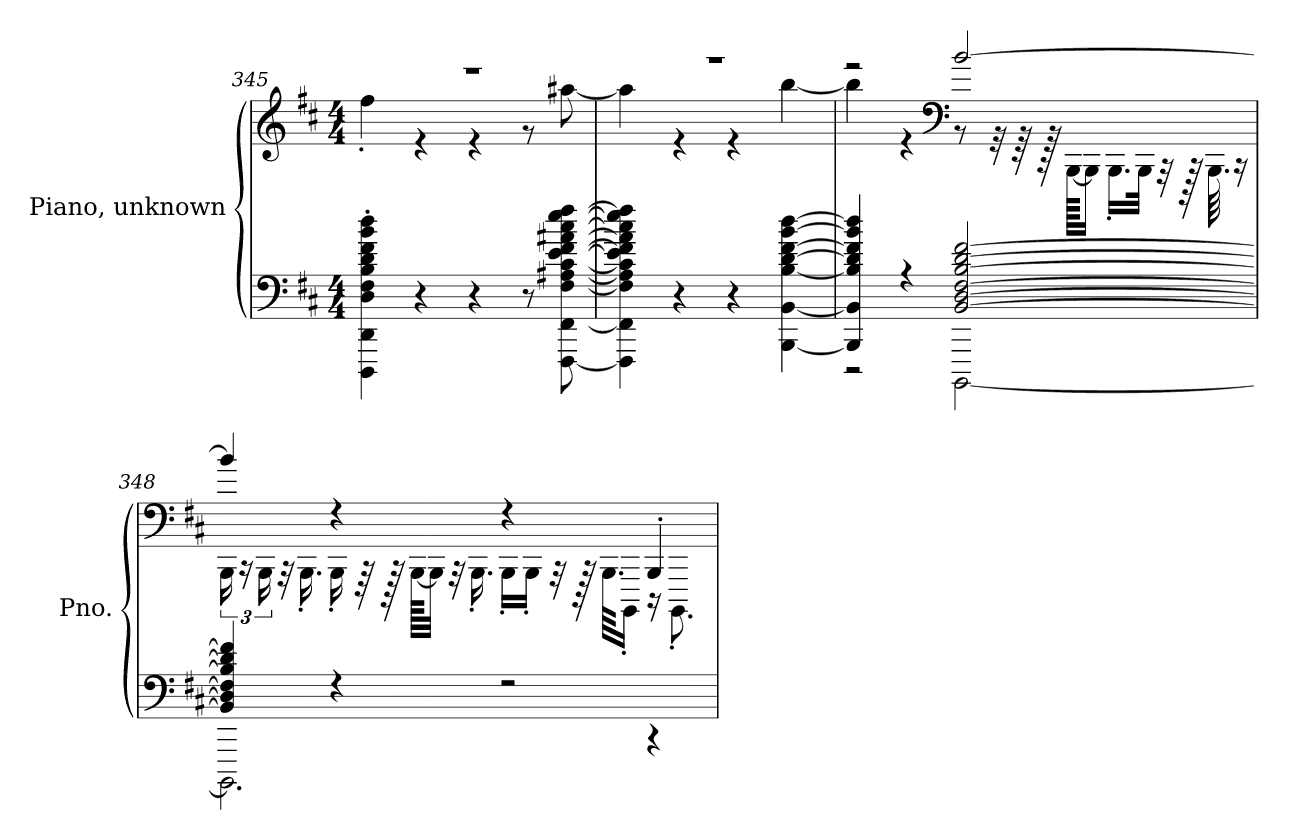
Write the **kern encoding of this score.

**kern	**kern
*part1	*part1
*staff2	*staff1
*I"Piano, unknown	*
*I'Pno.	*
*clefF4	*clefG2
*k[f#c#]	*k[f#c#]
*M4/4	*M4/4
=345	=345
*	*^
4DDD\' 4DD\' 4D\' 4F#\' 4B\' 4d\' 4f#\' 4b\' 4dd\'	1r	4ff#'\
4r	.	4r
4r	.	4r
8r	.	8r
[8FFF#\ [8FF#\ [8F#\ [8A#X\ [8c#\ [8e\ [8f#\ [8a#X\ [8cc#\ [8ee\ [8ff#\	.	[8aa#X\
=346	=346	=346
4FFF#\] 4FF#\] 4F#\] 4A#\] 4c#\] 4e\] 4f#\] 4a#\] 4cc#\] 4ee\] 4ff#\]	1r	4aa#\]
4r	.	4r
4r	.	4r
[4BBB\ [4BB\ [4B\ [4d\ [4f#\ [4b\ [4dd\	.	[4bb\
=347	=347	=347
*^	*	*
4BBB/] 4BB/] 4B/] 4d/] 4f#/] 4b/] 4dd/]	2r	2r	4bb\]
4r	.	.	4r
*	*	*clefF4	*
[2BB/ [2D/ [2F#/ [2B/ [2d/ [2f#/	[2BBBB\	[2b/	8r
.	.	.	32r
.	.	.	64r
.	.	.	128r
.	.	.	[128BBB\KKKLL
.	.	.	16BBB\JJ]
.	.	.	16.BBB'\LL
.	.	.	32BBB\JJk
.	.	.	32r
.	.	.	128r
.	.	.	64.BBB\
.	.	.	16r
!!LO:LB:g=z	!!
=348	=348	=348	=348
4BB/] 4D/] 4F#/] 4B/] 4d/] 4f#/]	2.BBBB\]	4b/]	24BBB\
.	.	.	24r
.	.	.	24BBB\
.	.	.	32r
.	.	.	16.BBB'\
4r	.	4r	16BBB'\
.	.	.	64r
.	.	.	128r
.	.	.	[128BBB\KKLLL
.	.	.	32BBB\JJJ]
.	.	.	32r
.	.	.	16.BBB'\
2r	.	4r	16BBB'\LL
.	.	.	16BBB'\JJ
.	.	.	32r
.	.	.	128r
.	.	.	64.BBB\KKLL
.	.	.	16BBBB'\JJ
.	4r	4BBB'/	16r
.	.	.	8.BBBB'\
*v	*v	*	*
*	*v	*v
=	=
*-	*-
